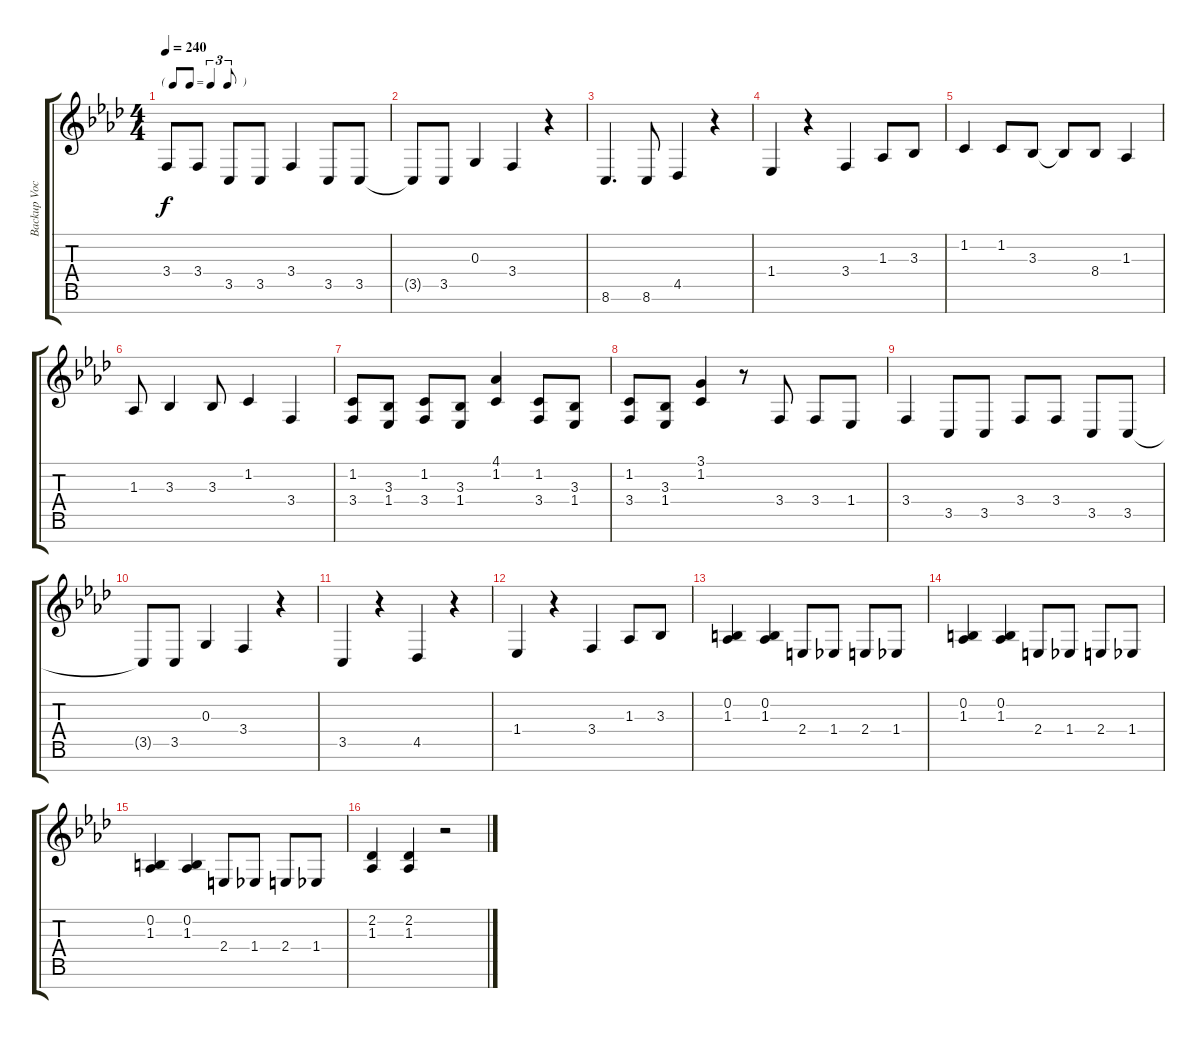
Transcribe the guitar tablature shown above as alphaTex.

\track ("Backup Vocals" "Backup Voc") {instrument altosax}
\staff {score tabs}
\tuning (E4 B3 G3 D3 A2 E2 B1) {hide}
\ts (4 4)
\tf triplet8th
\tempo 240
\clef g2
\ks ab
3.4.8{dy f} 3.4.8 3.5.8 3.5.8 3.4.4 3.5.8 3.5.8 |
3.5{t}.8 3.5.8 0.3.4 3.4.4 r.4 |
8.6.4{d} 8.6.8 4.5.4 r.4 |
1.4.4 r.4 3.4.4 1.3.8 3.3.8 |
1.2.4 1.2.8 3.3.8 3.3{t}.8 8.4.8 1.3.4 |
1.3.8 3.3.4 3.3.8 1.2.4 3.4.4 |
(1.2 3.4).8 (3.3 1.4).8 (1.2 3.4).8 (3.3 1.4).8 (4.1 1.2).4 (1.2 3.4).8 (3.3 1.4).8 |
(1.2 3.4).8 (3.3 1.4).8 (3.1 1.2).4 r.8 3.4.8 3.4.8 1.4.8 |
3.4.4 3.5.8 3.5.8 3.4.8 3.4.8 3.5.8 3.5.8 |
3.5{t}.8 3.5.8 0.3.4 3.4.4 r.4 |
3.5.4 r.4 4.5.4 r.4 |
1.4.4 r.4 3.4.4 1.3.8 3.3.8 |
(0.2 1.3).4 (0.2 1.3).4 2.4.8 1.4.8 2.4.8 1.4.8 |
(0.2 1.3).4 (0.2 1.3).4 2.4.8 1.4.8 2.4.8 1.4.8 |
(0.2 1.3).4 (0.2 1.3).4 2.4.8 1.4.8 2.4.8 1.4.8 |
(2.2 1.3).4 (2.2 1.3).4 r.2
